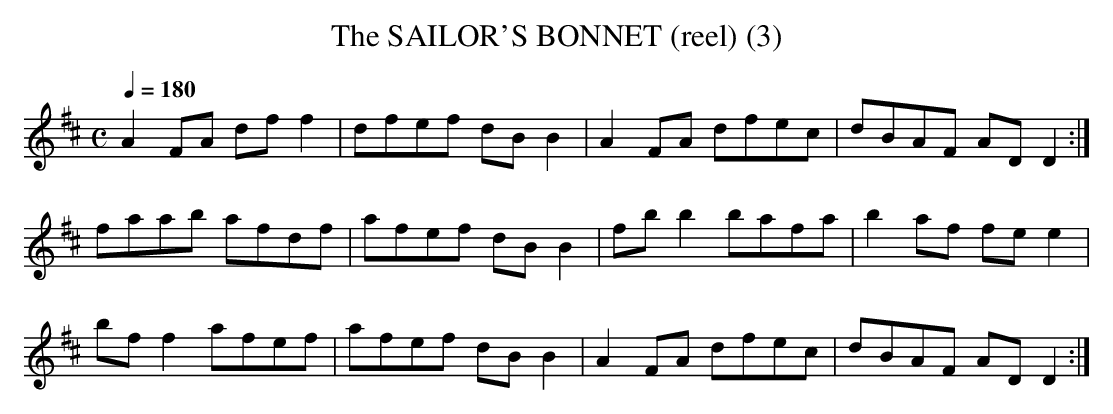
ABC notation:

X:1
T:SAILOR'S BONNET (reel) (3), The
M:C
L:1/8
Q:1/4=180
K:D
A2FA dff2|dfef dBB2|A2FA dfec|dBAF ADD2 :|
faab afdf|afef dBB2|fbb2 bafa|b2af fee2|
bff2 afef|afef dBB2|A2FA dfec|dBAF ADD2 :|
